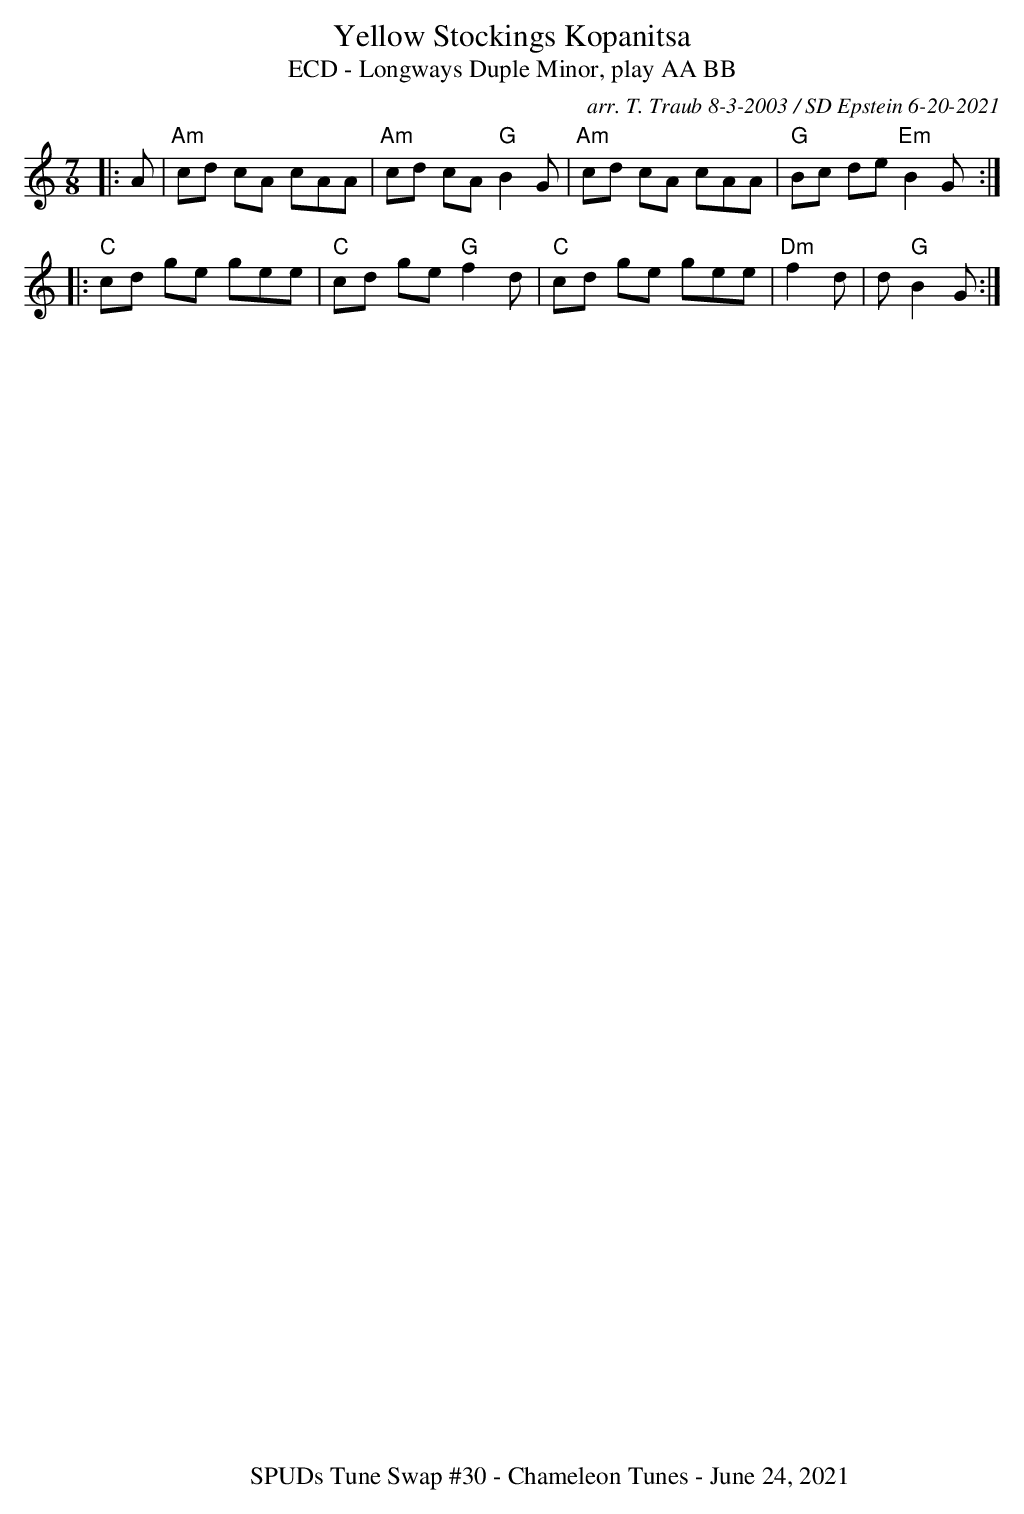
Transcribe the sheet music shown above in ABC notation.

X:1
T:Yellow Stockings Kopanitsa
T:ECD - Longways Duple Minor, play AA BB
C:arr. T. Traub 8-3-2003 / SD Epstein 6-20-2021
M:7/8
K:C
L:1/8
|: A|"Am"cd cA cAA|"Am"cd cA "G"B2 G|"Am"cd cA cAA|"G"Bc de "Em"B2 G :|
|: "C"cd ge gee|"C"cd ge "G"f2 d|"C"cd ge gee|"Dm"f2 d|d "G"B2 G :|
